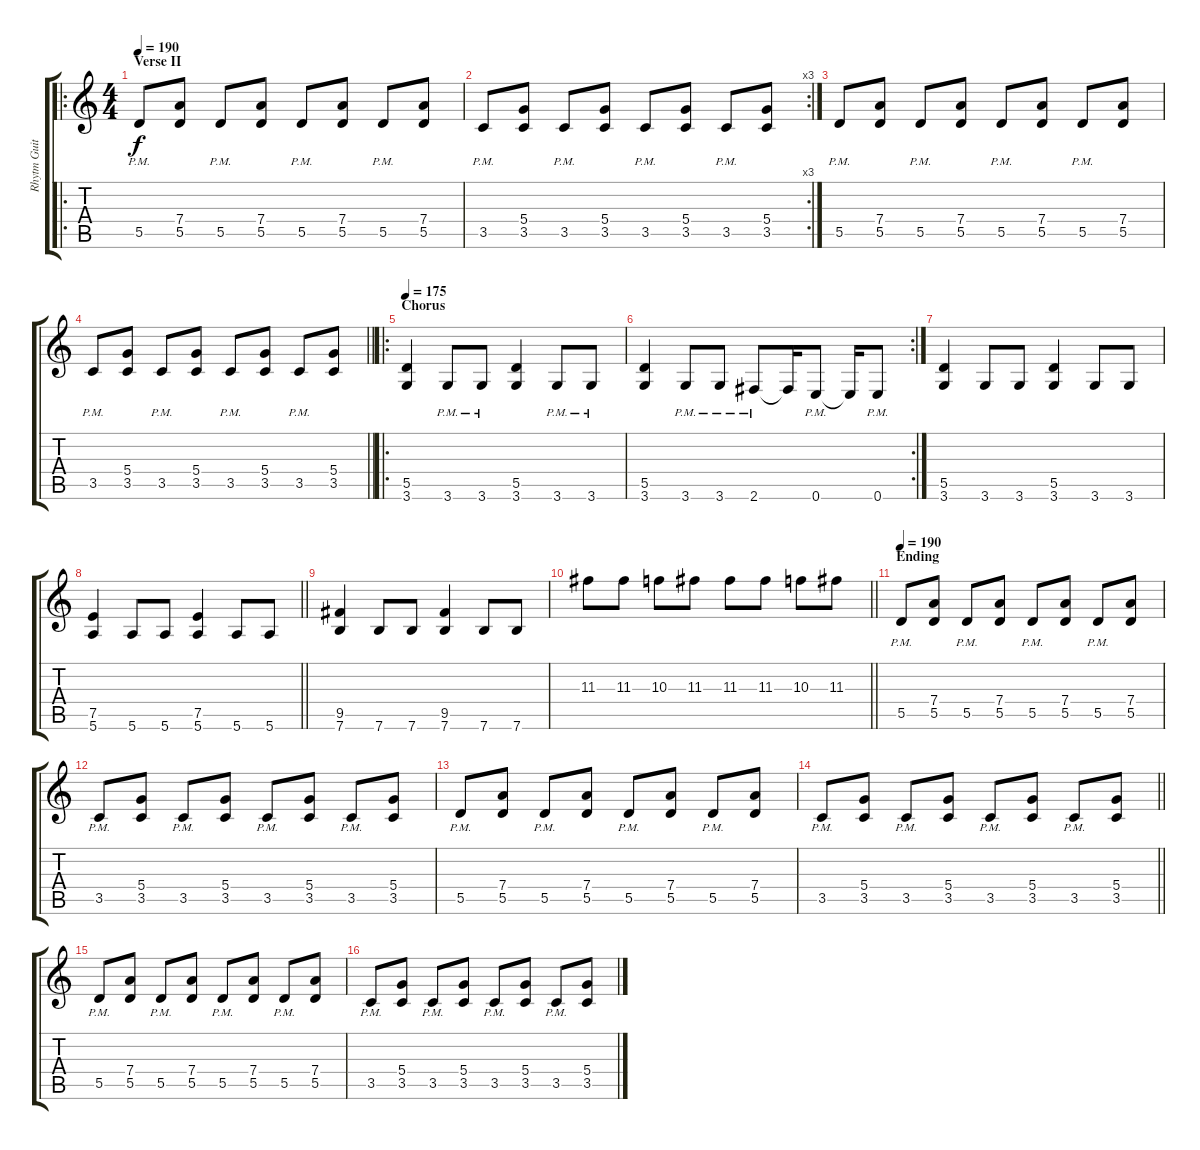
\track ("Rhytm Guitar" "Rhytm Guit") {instrument distortionguitar}
\staff {score tabs}
\tuning (E4 B3 G3 D3 A2 E2) {hide}
\ro
\ts (4 4)
\section ("" "Verse II")
\tempo 190
\clef g2
\ks c
5.5{pm}.8{dy f} (7.4 5.5).8 5.5{pm}.8 (7.4 5.5).8 5.5{pm}.8 (7.4 5.5).8 5.5{pm}.8 (7.4 5.5).8 |
\rc 3
3.5{pm}.8 (5.4 3.5).8 3.5{pm}.8 (5.4 3.5).8 3.5{pm}.8 (5.4 3.5).8 3.5{pm}.8 (5.4 3.5).8 |
5.5{pm}.8 (7.4 5.5).8 5.5{pm}.8 (7.4 5.5).8 5.5{pm}.8 (7.4 5.5).8 5.5{pm}.8 (7.4 5.5).8 |
\barLineRight lightlight
3.5{pm}.8 (5.4 3.5).8 3.5{pm}.8 (5.4 3.5).8 3.5{pm}.8 (5.4 3.5).8 3.5{pm}.8 (5.4 3.5).8 |
\ro
\section ("" "Chorus")
\tempo 175
(5.5 3.6).4 3.6{pm}.8 3.6{pm}.8 (5.5 3.6).4 3.6{pm}.8 3.6{pm}.8 |
\rc 2
(5.5 3.6).4 3.6{pm}.8 3.6{pm}.8 2.6{pm}.8 2.6{t}.16 0.6{pm}.8 0.6{t}.16 0.6{pm}.8 |
(5.5 3.6).4 3.6.8 3.6.8 (5.5 3.6).4 3.6.8 3.6.8 |
\barLineRight lightlight
(7.5 5.6).4 5.6.8 5.6.8 (7.5 5.6).4 5.6.8 5.6.8 |
(9.5 7.6).4 7.6.8 7.6.8 (9.5 7.6).4 7.6.8 7.6.8 |
\barLineRight lightlight
11.3.8 11.3.8 10.3.8 11.3.8 11.3.8 11.3.8 10.3.8 11.3.8 |
\section ("" "Ending")
\tempo 190
5.5{pm}.8 (7.4 5.5).8 5.5{pm}.8 (7.4 5.5).8 5.5{pm}.8 (7.4 5.5).8 5.5{pm}.8 (7.4 5.5).8 |
3.5{pm}.8 (5.4 3.5).8 3.5{pm}.8 (5.4 3.5).8 3.5{pm}.8 (5.4 3.5).8 3.5{pm}.8 (5.4 3.5).8 |
5.5{pm}.8 (7.4 5.5).8 5.5{pm}.8 (7.4 5.5).8 5.5{pm}.8 (7.4 5.5).8 5.5{pm}.8 (7.4 5.5).8 |
\barLineRight lightlight
3.5{pm}.8 (5.4 3.5).8 3.5{pm}.8 (5.4 3.5).8 3.5{pm}.8 (5.4 3.5).8 3.5{pm}.8 (5.4 3.5).8 |
5.5{pm}.8 (7.4 5.5).8 5.5{pm}.8 (7.4 5.5).8 5.5{pm}.8 (7.4 5.5).8 5.5{pm}.8 (7.4 5.5).8 |
3.5{pm}.8 (5.4 3.5).8 3.5{pm}.8 (5.4 3.5).8 3.5{pm}.8 (5.4 3.5).8 3.5{pm}.8 (5.4 3.5).8
